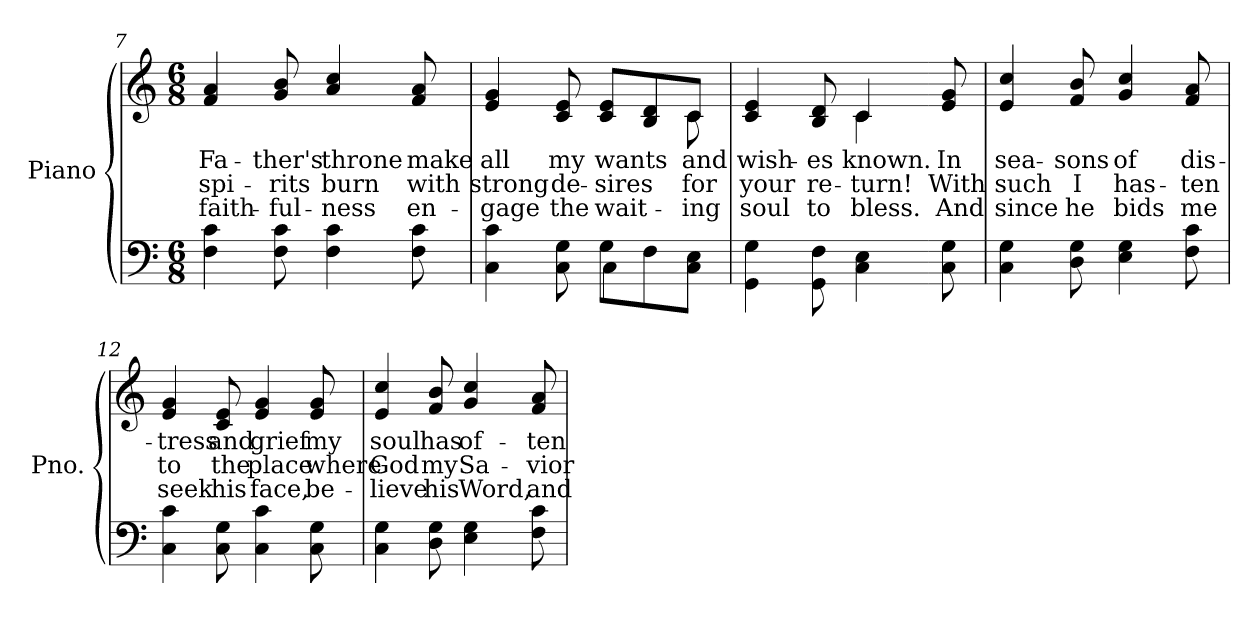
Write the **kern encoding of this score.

**kern	**kern	**text	**text	**text
*part2	*part1	*part1	*part1	*part1
*staff2	*staff1	*staff1	*staff1	*staff1
*I"Piano	*I"Piano	*	*	*
*I'Pno.	*I'Pno.	*	*	*
*clefF4	*clefG2	*	*	*
*k[]	*k[]	*	*	*
*C:	*C:	*	*	*
*M6/8	*M6/8	*	*	*
=7	=7	=7	=7	=7
!	!	!LO:LY:b:color=#000000	!LO:LY:b:color=#000000	!LO:LY:b:color=#000000
4Fi\ 4ci	4fi/ 4ai	Fa-	spi-	faith-
!	!	!LO:LY:b:color=#000000	!LO:LY:b:color=#000000	!LO:LY:b:color=#000000
8Fi\ 8ci	8gi/ 8bi	-ther's	-rits	-ful-
!	!	!LO:LY:b:color=#000000	!LO:LY:b:color=#000000	!LO:LY:b:color=#000000
4Fi\ 4ci	4ai/ 4cci	throne	burn	-ness
!	!	!LO:LY:b:color=#000000	!LO:LY:b:color=#000000	!LO:LY:b:color=#000000
8Fi\ 8ci	8fi/ 8ai	make	with	en-
=8	=8	=8	=8	=8
*^	*	*	*	*
!	!	!	!LO:LY:b:color=#000000	!LO:LY:b:color=#000000	!LO:LY:b:color=#000000
*	*	*^	*	*	*
4Ci\ 4ci	4.ryy	4ei/ 4gi	4.ryy	all	strong	-gage
!	!	!	!	!LO:LY:b:color=#000000	!LO:LY:b:color=#000000	!LO:LY:b:color=#000000
8Ci\ 8Gi	.	8ci/ 8ei	.	my	de-	the
!	!	!	!	!LO:LY:b:color=#000000	!LO:LY:b:color=#000000	!LO:LY:b:color=#000000
8Gi\L	4Ci\	8ci/ 8ei/L	8ryy	wants	-sires	wait-
8Fi\	.	8Bi/ 8di/	8ryy	.	.	.
!	!	!	!	!LO:LY:b:color=#000000	!LO:LY:b:color=#000000	!LO:LY:b:color=#000000
8Ci\ 8Ei\J	8ryy	8ci/J	8ci\	and	for	-ing
*v	*v	*	*	*	*	*
=9	=9	=9	=9	=9	=9
*^	*	*	*	*	*
!	!	!	!	!LO:LY:b:color=#000000	!LO:LY:b:color=#000000	!LO:LY:b:color=#000000
*v	*v	*	*	*	*	*
4GGi\ 4Gi	4ci/ 4ei	4.ryy	wish-	your	soul
!	!	!	!LO:LY:b:color=#000000	!LO:LY:b:color=#000000	!LO:LY:b:color=#000000
8GGi\ 8Fi	8Bi/ 8di	.	-es	re-	to
!	!	!	!LO:LY:b:color=#000000	!LO:LY:b:color=#000000	!LO:LY:b:color=#000000
4Ci\ 4Ei	4ci/	4ci\	known.	-turn!	bless.
!!LO:LB:g=z	!!
=10-	=10-	=10-	=10-	=10-	=10-
!	!	!	!LO:LY:b:color=#000000	!LO:LY:b:color=#000000	!LO:LY:b:color=#000000
8Ci\ 8Gi	8ei/ 8gi	8ryy	In	With	And
*	*v	*v	*	*	*
=11	=11	=11	=11	=11
*	*^	*	*	*
!	!	!	!LO:LY:b:color=#000000	!LO:LY:b:color=#000000	!LO:LY:b:color=#000000
*	*v	*v	*	*	*
4Ci\ 4Gi	4ei/ 4cci	sea-	such	since
!	!	!LO:LY:b:color=#000000	!LO:LY:b:color=#000000	!LO:LY:b:color=#000000
8Di\ 8Gi	8fi/ 8bi	-sons	I	he
!	!	!LO:LY:b:color=#000000	!LO:LY:b:color=#000000	!LO:LY:b:color=#000000
4Ei\ 4Gi	4gi/ 4cci	of	has-	bids
!	!	!LO:LY:b:color=#000000	!LO:LY:b:color=#000000	!LO:LY:b:color=#000000
8Fi\ 8ci	8fi/ 8ai	dis-	-ten	me
=12	=12	=12	=12	=12
!	!	!LO:LY:b:color=#000000	!LO:LY:b:color=#000000	!LO:LY:b:color=#000000
4Ci\ 4ci	4ei/ 4gi	-tress	to	seek
!	!	!LO:LY:b:color=#000000	!LO:LY:b:color=#000000	!LO:LY:b:color=#000000
8Ci\ 8Gi	8ci/ 8ei	and	the	his
!	!	!LO:LY:b:color=#000000	!LO:LY:b:color=#000000	!LO:LY:b:color=#000000
4Ci\ 4ci	4ei/ 4gi	grief	place	face,
!	!	!LO:LY:b:color=#000000	!LO:LY:b:color=#000000	!LO:LY:b:color=#000000
8Ci\ 8Gi	8ei/ 8gi	my	where	be-
=13	=13	=13	=13	=13
!	!	!LO:LY:b:color=#000000	!LO:LY:b:color=#000000	!LO:LY:b:color=#000000
4Ci\ 4Gi	4ei/ 4cci	soul	God	-lieve
!	!	!LO:LY:b:color=#000000	!LO:LY:b:color=#000000	!LO:LY:b:color=#000000
8Di\ 8Gi	8fi/ 8bi	has	my	his
!	!	!LO:LY:b:color=#000000	!LO:LY:b:color=#000000	!LO:LY:b:color=#000000
4Ei\ 4Gi	4gi/ 4cci	of-	Sa-	Word,
!	!	!LO:LY:b:color=#000000	!LO:LY:b:color=#000000	!LO:LY:b:color=#000000
8Fi\ 8ci	8fi/ 8ai	-ten	-vior	and
=	=	=	=	=
*-	*-	*-	*-	*-
